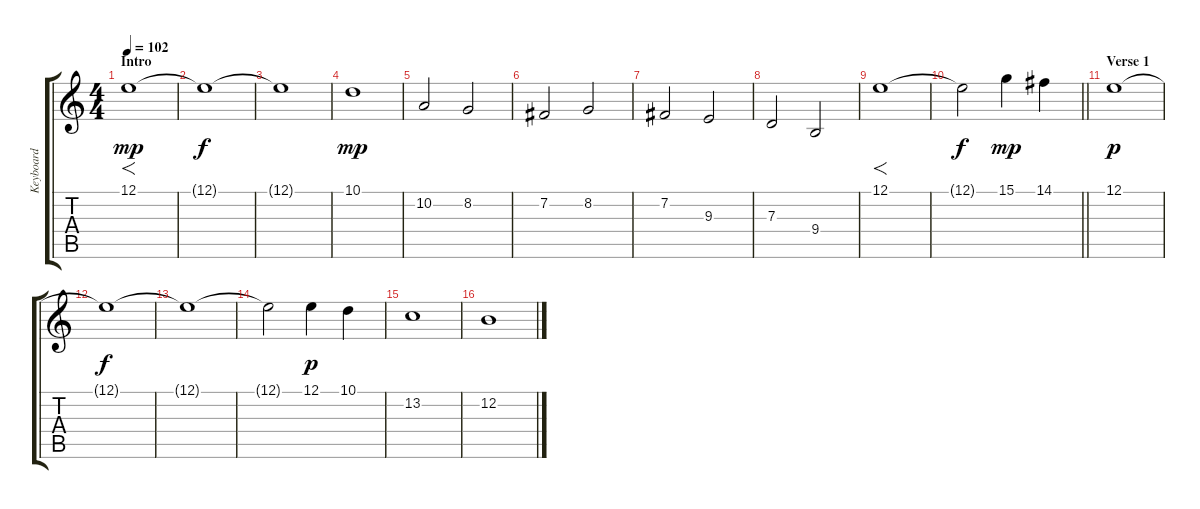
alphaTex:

\track ("Keyboard" "Keyboard") {instrument stringensemble1}
\staff {score tabs}
\tuning (E4 B3 G3 D3 A2 E2) {hide}
\ts (4 4)
\section ("" "Intro")
\tempo 102
\clef g2
\ks c
12.1.1{f dy mp instrument stringensemble1} |
12.1{t}.1{dy f} |
12.1{t}.1 |
10.1.1{dy mp} |
10.2.2 8.2.2 |
7.2.2 8.2.2 |
7.2.2 9.3.2 |
7.3.2 9.4.2 |
12.1.1{f} |
\barLineRight lightlight
12.1{t}.2{dy f} 15.1.4{dy mp} 14.1.4 |
\section ("" "Verse 1")
12.1.1{dy p} |
12.1{t}.1{dy f} |
12.1{t}.1 |
12.1{t}.2 12.1.4{dy p} 10.1.4 |
13.2.1 |
12.2.1
